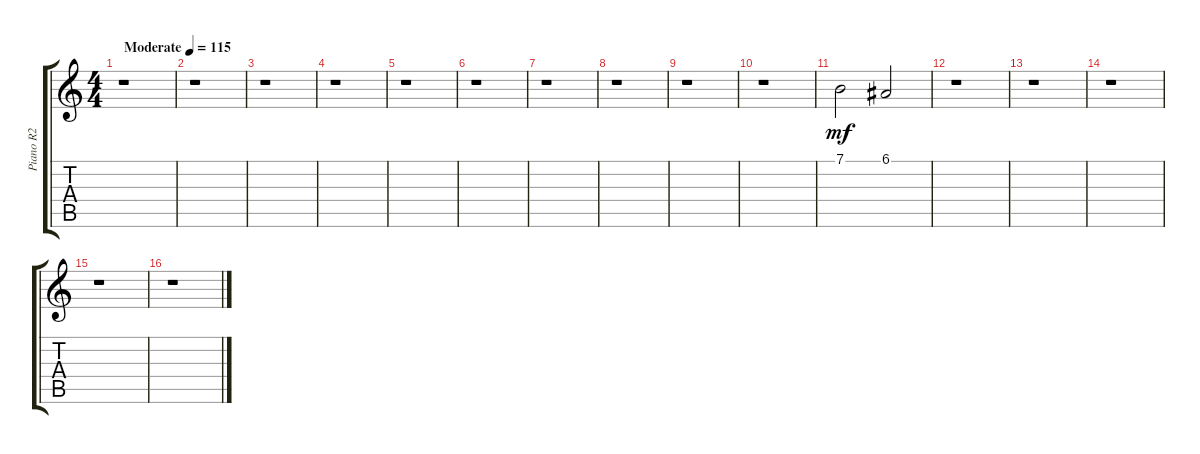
\track ("Piano R2" "Piano R2") {instrument acousticgrandpiano}
\staff {score tabs}
\tuning (E4 B3 G3 D3 A2 E2) {hide}
\ts (4 4)
\tempo (115 "Moderate")
\clef g2
\ks c
r.1{dy mf instrument acousticgrandpiano} |
r.1 |
r.1 |
r.1 |
r.1 |
r.1 |
r.1 |
r.1 |
r.1 |
r.1 |
7.1.2 6.1.2 |
r.1 |
r.1 |
r.1 |
r.1 |
r.1
